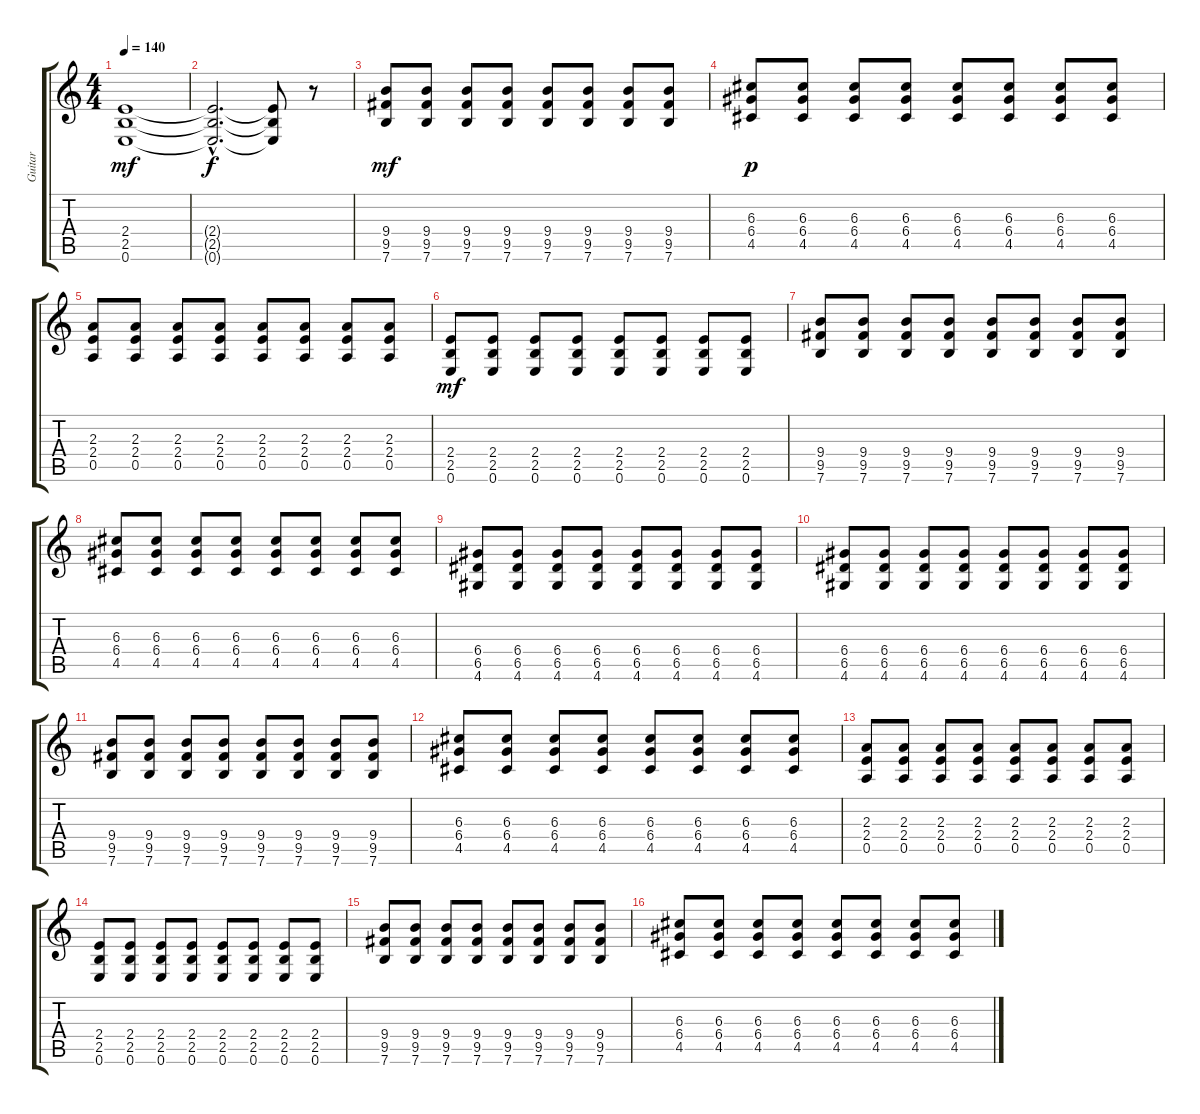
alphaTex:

\track ("Guitar" "Guitar") {instrument distortionguitar}
\staff {score tabs}
\tuning (E4 B3 G3 D3 A2 E2) {hide}
\ts (4 4)
\tempo 140
\clef g2
\ks c
(2.4 2.5 0.6).1{dy mf} |
(2.4{hac t} 2.5{hac t} 0.6{hac t}).2{d dy f} (2.4{t} 2.5{t} 0.6{t}).8 r.8 |
(9.4 9.5 7.6).8{dy mf} (9.4 9.5 7.6).8 (9.4 9.5 7.6).8 (9.4 9.5 7.6).8 (9.4 9.5 7.6).8 (9.4 9.5 7.6).8 (9.4 9.5 7.6).8 (9.4 9.5 7.6).8 |
(6.3 6.4 4.5).8{dy p} (6.3 6.4 4.5).8 (6.3 6.4 4.5).8 (6.3 6.4 4.5).8 (6.3 6.4 4.5).8 (6.3 6.4 4.5).8 (6.3 6.4 4.5).8 (6.3 6.4 4.5).8 |
(2.3 2.4 0.5).8 (2.3 2.4 0.5).8 (2.3 2.4 0.5).8 (2.3 2.4 0.5).8 (2.3 2.4 0.5).8 (2.3 2.4 0.5).8 (2.3 2.4 0.5).8 (2.3 2.4 0.5).8 |
(2.4 2.5 0.6).8{dy mf} (2.4 2.5 0.6).8 (2.4 2.5 0.6).8 (2.4 2.5 0.6).8 (2.4 2.5 0.6).8 (2.4 2.5 0.6).8 (2.4 2.5 0.6).8 (2.4 2.5 0.6).8 |
(9.4 9.5 7.6).8 (9.4 9.5 7.6).8 (9.4 9.5 7.6).8 (9.4 9.5 7.6).8 (9.4 9.5 7.6).8 (9.4 9.5 7.6).8 (9.4 9.5 7.6).8 (9.4 9.5 7.6).8 |
(6.3 6.4 4.5).8 (6.3 6.4 4.5).8 (6.3 6.4 4.5).8 (6.3 6.4 4.5).8 (6.3 6.4 4.5).8 (6.3 6.4 4.5).8 (6.3 6.4 4.5).8 (6.3 6.4 4.5).8 |
(6.4 6.5 4.6).8 (6.4 6.5 4.6).8 (6.4 6.5 4.6).8 (6.4 6.5 4.6).8 (6.4 6.5 4.6).8 (6.4 6.5 4.6).8 (6.4 6.5 4.6).8 (6.4 6.5 4.6).8 |
(6.4 6.5 4.6).8 (6.4 6.5 4.6).8 (6.4 6.5 4.6).8 (6.4 6.5 4.6).8 (6.4 6.5 4.6).8 (6.4 6.5 4.6).8 (6.4 6.5 4.6).8 (6.4 6.5 4.6).8 |
(9.4 9.5 7.6).8 (9.4 9.5 7.6).8 (9.4 9.5 7.6).8 (9.4 9.5 7.6).8 (9.4 9.5 7.6).8 (9.4 9.5 7.6).8 (9.4 9.5 7.6).8 (9.4 9.5 7.6).8 |
(6.3 6.4 4.5).8 (6.3 6.4 4.5).8 (6.3 6.4 4.5).8 (6.3 6.4 4.5).8 (6.3 6.4 4.5).8 (6.3 6.4 4.5).8 (6.3 6.4 4.5).8 (6.3 6.4 4.5).8 |
(2.3 2.4 0.5).8 (2.3 2.4 0.5).8 (2.3 2.4 0.5).8 (2.3 2.4 0.5).8 (2.3 2.4 0.5).8 (2.3 2.4 0.5).8 (2.3 2.4 0.5).8 (2.3 2.4 0.5).8 |
(2.4 2.5 0.6).8 (2.4 2.5 0.6).8 (2.4 2.5 0.6).8 (2.4 2.5 0.6).8 (2.4 2.5 0.6).8 (2.4 2.5 0.6).8 (2.4 2.5 0.6).8 (2.4 2.5 0.6).8 |
(9.4 9.5 7.6).8 (9.4 9.5 7.6).8 (9.4 9.5 7.6).8 (9.4 9.5 7.6).8 (9.4 9.5 7.6).8 (9.4 9.5 7.6).8 (9.4 9.5 7.6).8 (9.4 9.5 7.6).8 |
(6.3 6.4 4.5).8 (6.3 6.4 4.5).8 (6.3 6.4 4.5).8 (6.3 6.4 4.5).8 (6.3 6.4 4.5).8 (6.3 6.4 4.5).8 (6.3 6.4 4.5).8 (6.3 6.4 4.5).8
